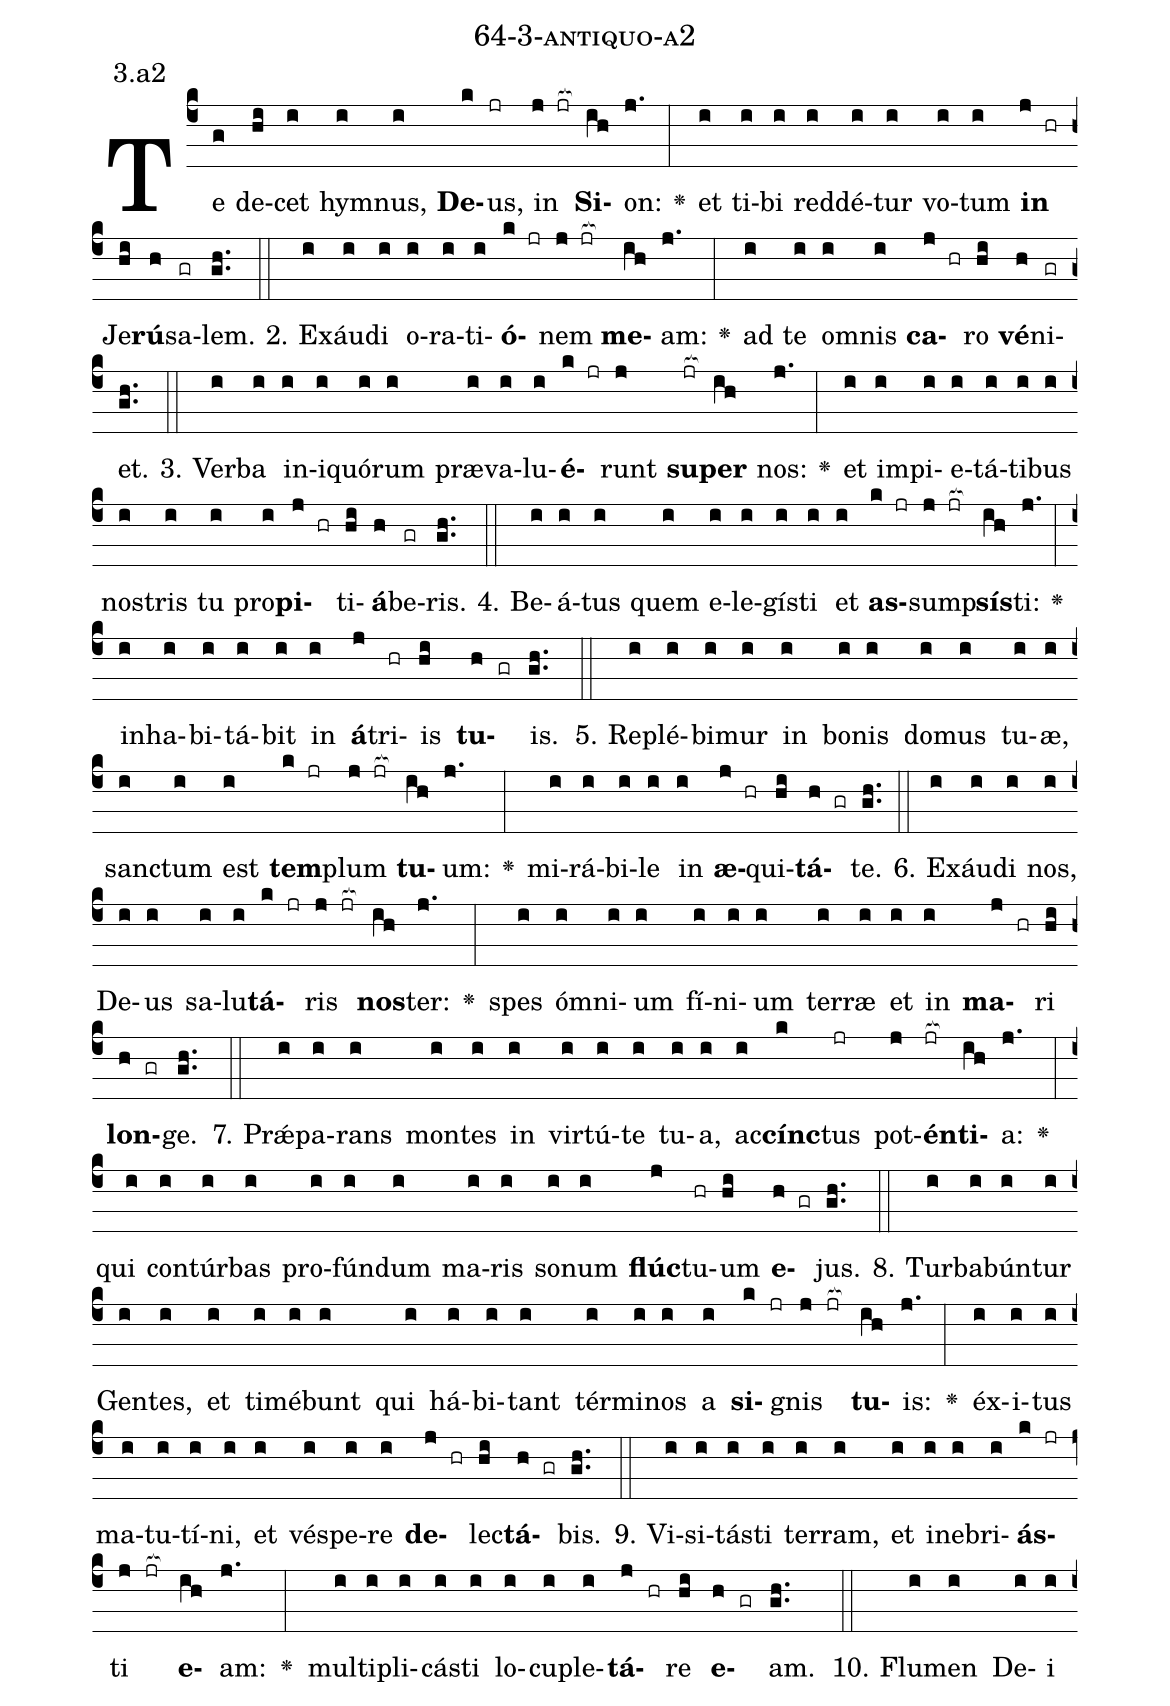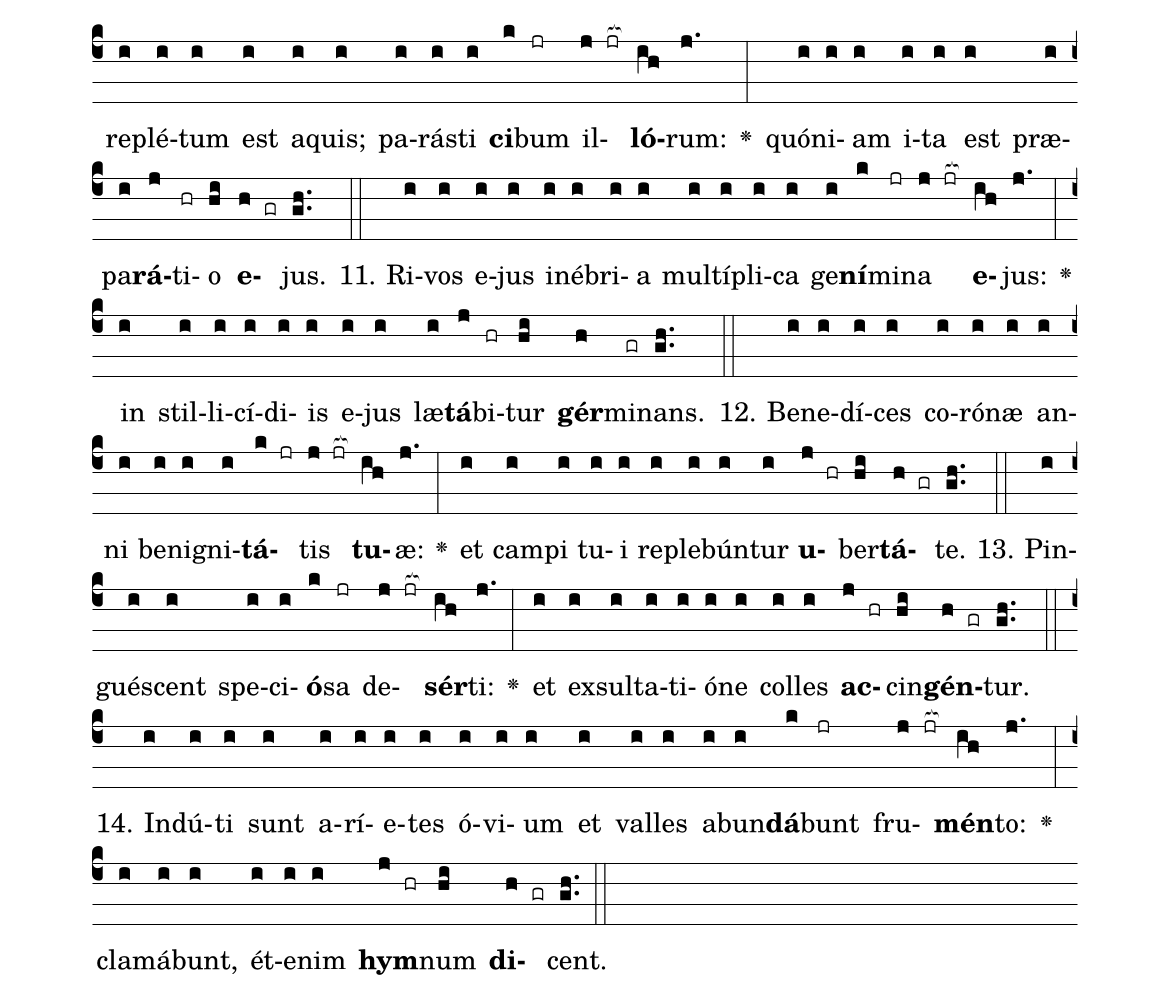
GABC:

name: 64-3-antiquo-a2;
annotation: 3.a2;
%%
(c4)Te(g) de(hi)cet(i) hym(i)nus,(i) <b>De</b>(k)us,(jr) in(j jr[ocb:1{]) <b>Si</b>(ih[ocb:0}])on:(j.) <v>\greheightstar</v>(:) et(i) ti(i)bi(i) red(i)dé(i)tur(i) vo(i)tum(i) <b>in</b>(j hr) Je(hi)<b>rú</b>(h)sa(gr)lem.(gh..) (::)
2. Ex(i)áu(i)di(i) o(i)ra(i)ti(i)<b>ó</b>(k jr)nem(j jr[ocb:1{]) <b>me</b>(ih[ocb:0}])am:(j.) <v>\greheightstar</v>(:) ad(i) te(i) om(i)nis(i) <b>ca</b>(j hr)ro(hi) <b>vé</b>(h)ni(gr)et.(gh..) (::)
3. Ver(i)ba(i) in(i)i(i)quó(i)rum(i) præ(i)va(i)lu(i)<b>é</b>(k jr)runt(j) <b>su</b>(jr[ocb:1{])<b>per</b>(ih[ocb:0}]) nos:(j.) <v>\greheightstar</v>(:) et(i) im(i)pi(i)e(i)tá(i)ti(i)bus(i) nos(i)tris(i) tu(i) pro(i)<b>pi</b>(j hr)ti(hi)<b>á</b>(h)be(gr)ris.(gh..) (::)
4. Be(i)á(i)tus(i) quem(i) e(i)le(i)gís(i)ti(i) et(i) <b>as</b>(k jr)sump(j jr[ocb:1{])<b>sís</b>(ih[ocb:0}])ti:(j.) <v>\greheightstar</v>(:) in(i)ha(i)bi(i)tá(i)bit(i) in(i) <b>á</b>(j)tri(hr)is(hi) <b>tu</b>(h gr)is.(gh..) (::)
5. Re(i)plé(i)bi(i)mur(i) in(i) bo(i)nis(i) do(i)mus(i) tu(i)æ,(i) sanc(i)tum(i) est(i) <b>tem</b>(k jr)plum(j jr[ocb:1{]) <b>tu</b>(ih[ocb:0}])um:(j.) <v>\greheightstar</v>(:) mi(i)rá(i)bi(i)le(i) in(i) <b>æ</b>(j hr)qui(hi)<b>tá</b>(h gr)te.(gh..) (::)
6. Ex(i)áu(i)di(i) nos,(i) De(i)us(i) sa(i)lu(i)<b>tá</b>(k jr)ris(j jr[ocb:1{]) <b>nos</b>(ih[ocb:0}])ter:(j.) <v>\greheightstar</v>(:) spes(i) óm(i)ni(i)um(i) fí(i)ni(i)um(i) ter(i)ræ(i) et(i) in(i) <b>ma</b>(j hr)ri(hi) <b>lon</b>(h gr)ge.(gh..) (::)
7. Prǽ(i)pa(i)rans(i) mon(i)tes(i) in(i) vir(i)tú(i)te(i) tu(i)a,(i) ac(i)<b>cínc</b>(k)tus(jr) pot(j)<b>én</b>(jr[ocb:1{])<b>ti</b>(ih[ocb:0}])a:(j.) <v>\greheightstar</v>(:) qui(i) con(i)túr(i)bas(i) pro(i)fún(i)dum(i) ma(i)ris(i) so(i)num(i) <b>flúc</b>(j)tu(hr)um(hi) <b>e</b>(h gr)jus.(gh..) (::)
8. Tur(i)ba(i)bún(i)tur(i) Gen(i)tes,(i) et(i) ti(i)mé(i)bunt(i) qui(i) há(i)bi(i)tant(i) tér(i)mi(i)nos(i) a(i) <b>si</b>(k jr)gnis(j jr[ocb:1{]) <b>tu</b>(ih[ocb:0}])is:(j.) <v>\greheightstar</v>(:) éx(i)i(i)tus(i) ma(i)tu(i)tí(i)ni,(i) et(i) vés(i)pe(i)re(i) <b>de</b>(j hr)lec(hi)<b>tá</b>(h gr)bis.(gh..) (::)
9. Vi(i)si(i)tás(i)ti(i) ter(i)ram,(i) et(i) in(i)e(i)bri(i)<b>ás</b>(k jr)ti(j jr[ocb:1{]) <b>e</b>(ih[ocb:0}])am:(j.) <v>\greheightstar</v>(:) mul(i)ti(i)pli(i)cás(i)ti(i) lo(i)cu(i)ple(i)<b>tá</b>(j hr)re(hi) <b>e</b>(h gr)am.(gh..) (::)
10. Flu(i)men(i) De(i)i(i) re(i)plé(i)tum(i) est(i) a(i)quis;(i) pa(i)rás(i)ti(i) <b>ci</b>(k)bum(jr) il(j jr[ocb:1{])<b>ló</b>(ih[ocb:0}])rum:(j.) <v>\greheightstar</v>(:) quón(i)i(i)am(i) i(i)ta(i) est(i) præ(i)pa(i)<b>rá</b>(j)ti(hr)o(hi) <b>e</b>(h gr)jus.(gh..) (::)
11. Ri(i)vos(i) e(i)jus(i) in(i)é(i)bri(i)a(i) mul(i)tí(i)pli(i)ca(i) ge(i)<b>ní</b>(k)mi(jr)na(j jr[ocb:1{]) <b>e</b>(ih[ocb:0}])jus:(j.) <v>\greheightstar</v>(:) in(i) stil(i)li(i)cí(i)di(i)is(i) e(i)jus(i) læ(i)<b>tá</b>(j)bi(hr)tur(hi) <b>gér</b>(h)mi(gr)nans.(gh..) (::)
12. Be(i)ne(i)dí(i)ces(i) co(i)ró(i)næ(i) an(i)ni(i) be(i)ni(i)gni(i)<b>tá</b>(k jr)tis(j jr[ocb:1{]) <b>tu</b>(ih[ocb:0}])æ:(j.) <v>\greheightstar</v>(:) et(i) cam(i)pi(i) tu(i)i(i) re(i)ple(i)bún(i)tur(i) <b>u</b>(j hr)ber(hi)<b>tá</b>(h gr)te.(gh..) (::)
13. Pin(i)gué(i)scent(i) spe(i)ci(i)<b>ó</b>(k)sa(jr) de(j jr[ocb:1{])<b>sér</b>(ih[ocb:0}])ti:(j.) <v>\greheightstar</v>(:) et(i) ex(i)sul(i)ta(i)ti(i)ó(i)ne(i) col(i)les(i) <b>ac</b>(j hr)cin(hi)<b>gén</b>(h gr)tur.(gh..) (::)
14. Ind(i)ú(i)ti(i) sunt(i) a(i)rí(i)e(i)tes(i) ó(i)vi(i)um(i) et(i) val(i)les(i) ab(i)un(i)<b>dá</b>(k)bunt(jr) fru(j jr[ocb:1{])<b>mén</b>(ih[ocb:0}])to:(j.) <v>\greheightstar</v>(:) cla(i)má(i)bunt,(i) ét(i)e(i)nim(i) <b>hym</b>(j hr)num(hi) <b>di</b>(h gr)cent.(gh..) (::)
